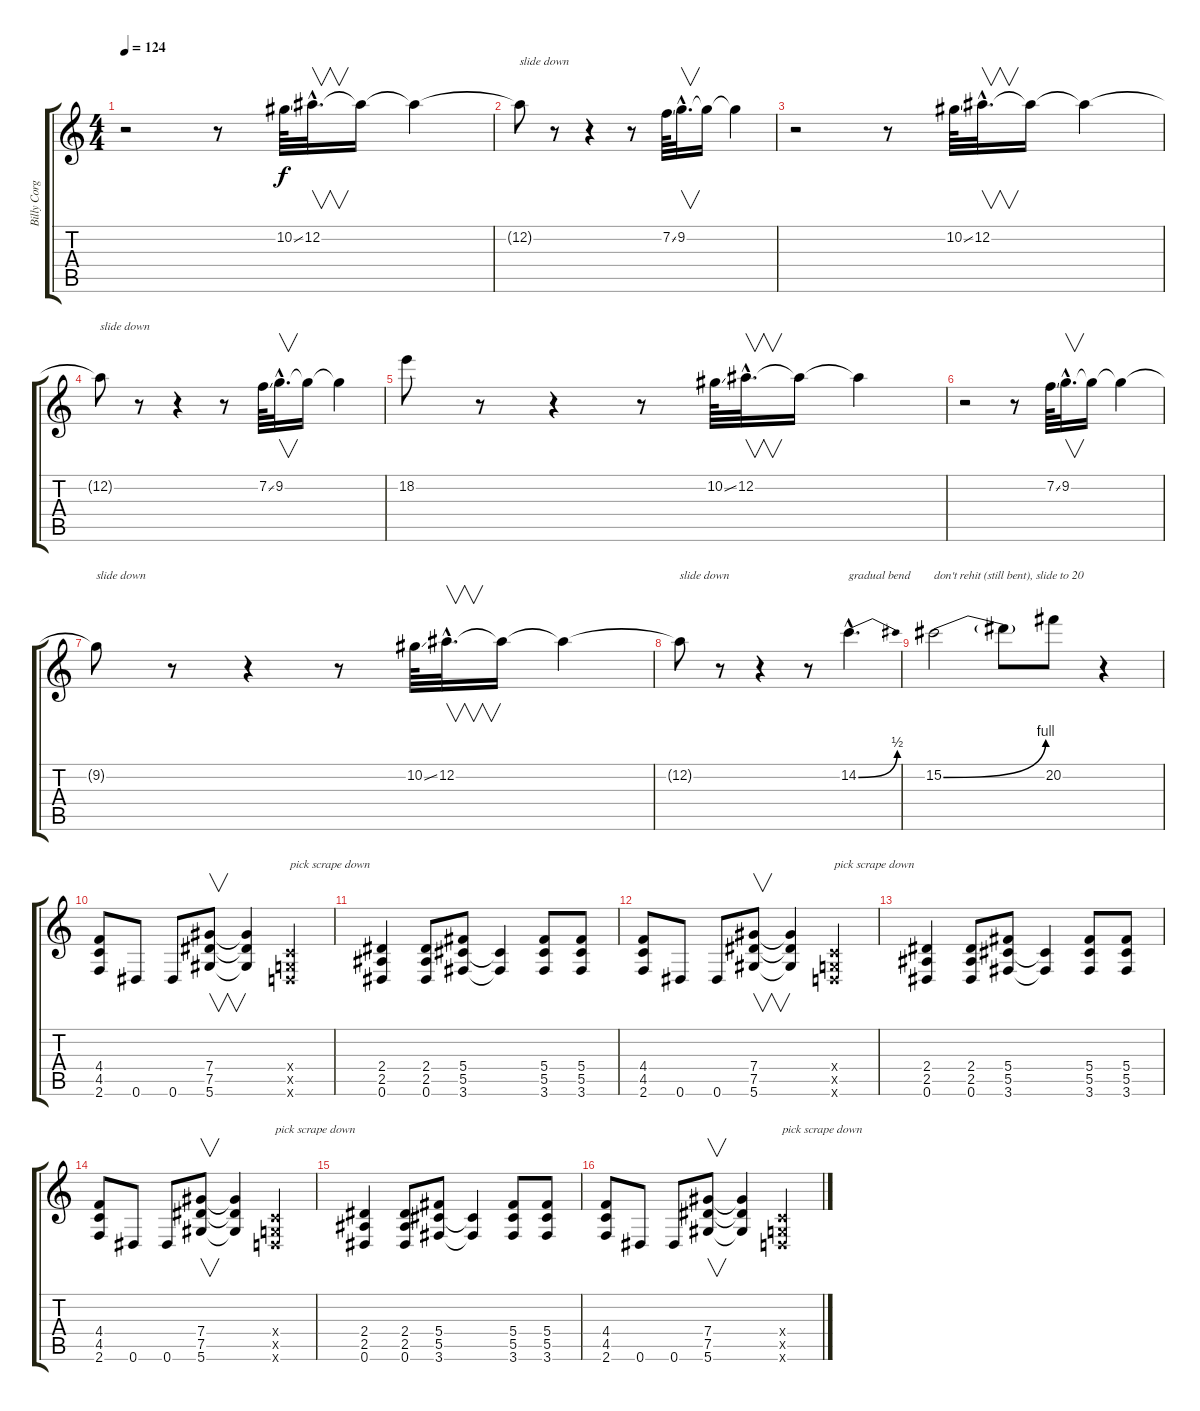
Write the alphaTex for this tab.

\track ("Billy Corgan" "Billy Corg") {instrument electricguitarclean}
\staff {score tabs}
\tuning (Eb4 Bb3 Gb3 Db3 Ab2 Eb2) {hide}
\ts (4 4)
\tempo 124
\clef g2
\ks c
r.2{dy f instrument distortionguitar} r.8 10.2{ss}.64 12.2{hac}.32{v d} 12.2{t}.16 12.2{t}.4 |
12.2{t}.8{txt "slide down"} r.8 r.4 r.8 7.2{ss}.64 9.2{hac}.32{v d} 9.2{t}.16 9.2{t}.4 |
r.2{instrument distortionguitar} r.8 10.2{ss}.64 12.2{hac}.32{v d} 12.2{t}.16 12.2{t}.4 |
12.2{t}.8{txt "slide down"} r.8 r.4 r.8 7.2{ss}.64 9.2{hac}.32{v d} 9.2{t}.16 9.2{t}.4 |
18.2.8 r.8 r.4 r.8 10.2{ss}.64 12.2{hac}.32{v d} 12.2{t}.16 12.2{t}.4 |
r.2 r.8 7.2{ss}.64 9.2{hac}.32{v d} 9.2{t}.16 9.2{t}.4 |
9.2{t}.8{txt "slide down"} r.8 r.4 r.8 10.2{ss}.64 12.2{hac}.32{v d} 12.2{t}.16 12.2{t}.4 |
12.2{t}.8{txt "slide down"} r.8 r.4 r.8 14.2{be (bend 0 0 60 2) hac}.4{d txt "gradual bend"} |
15.2{be (bend 0 0 60 4)}.2{txt "don't rehit (still bent), slide to 20"} 15.2{t}.8 20.2.8 r.4 |
(4.4 4.5 2.6).8 0.6.8 0.6.8 (7.4 7.5 5.6).8{v} (7.4{t} 7.5{t} 5.6{t}).4 (-1.4{x} -1.5{x} -1.6{x}).4{txt "pick scrape down"} |
(2.4 2.5 0.6).4{instrument overdrivenguitar} (2.4 2.5 0.6).8 (5.4 5.5 3.6).8 (5.5{t} 3.6{t}).4 (5.4 5.5 3.6).8 (5.4 5.5 3.6).8 |
(4.4 4.5 2.6).8{instrument overdrivenguitar} 0.6.8 0.6.8 (7.4 7.5 5.6).8{v} (7.4{t} 7.5{t} 5.6{t}).4 (-1.4{x} -1.5{x} -1.6{x}).4{txt "pick scrape down"} |
(2.4 2.5 0.6).4 (2.4 2.5 0.6).8 (5.4 5.5 3.6).8 (5.5{t} 3.6{t}).4 (5.4 5.5 3.6).8 (5.4 5.5 3.6).8 |
(4.4 4.5 2.6).8 0.6.8 0.6.8 (7.4 7.5 5.6).8{v} (7.4{t} 7.5{t} 5.6{t}).4 (-1.4{x} -1.5{x} -1.6{x}).4{txt "pick scrape down"} |
(2.4 2.5 0.6).4 (2.4 2.5 0.6).8 (5.4 5.5 3.6).8 (5.5{t} 3.6{t}).4 (5.4 5.5 3.6).8 (5.4 5.5 3.6).8 |
(4.4 4.5 2.6).8 0.6.8 0.6.8 (7.4 7.5 5.6).8{v} (7.4{t} 7.5{t} 5.6{t}).4 (-1.4{x} -1.5{x} -1.6{x}).4{txt "pick scrape down"}
